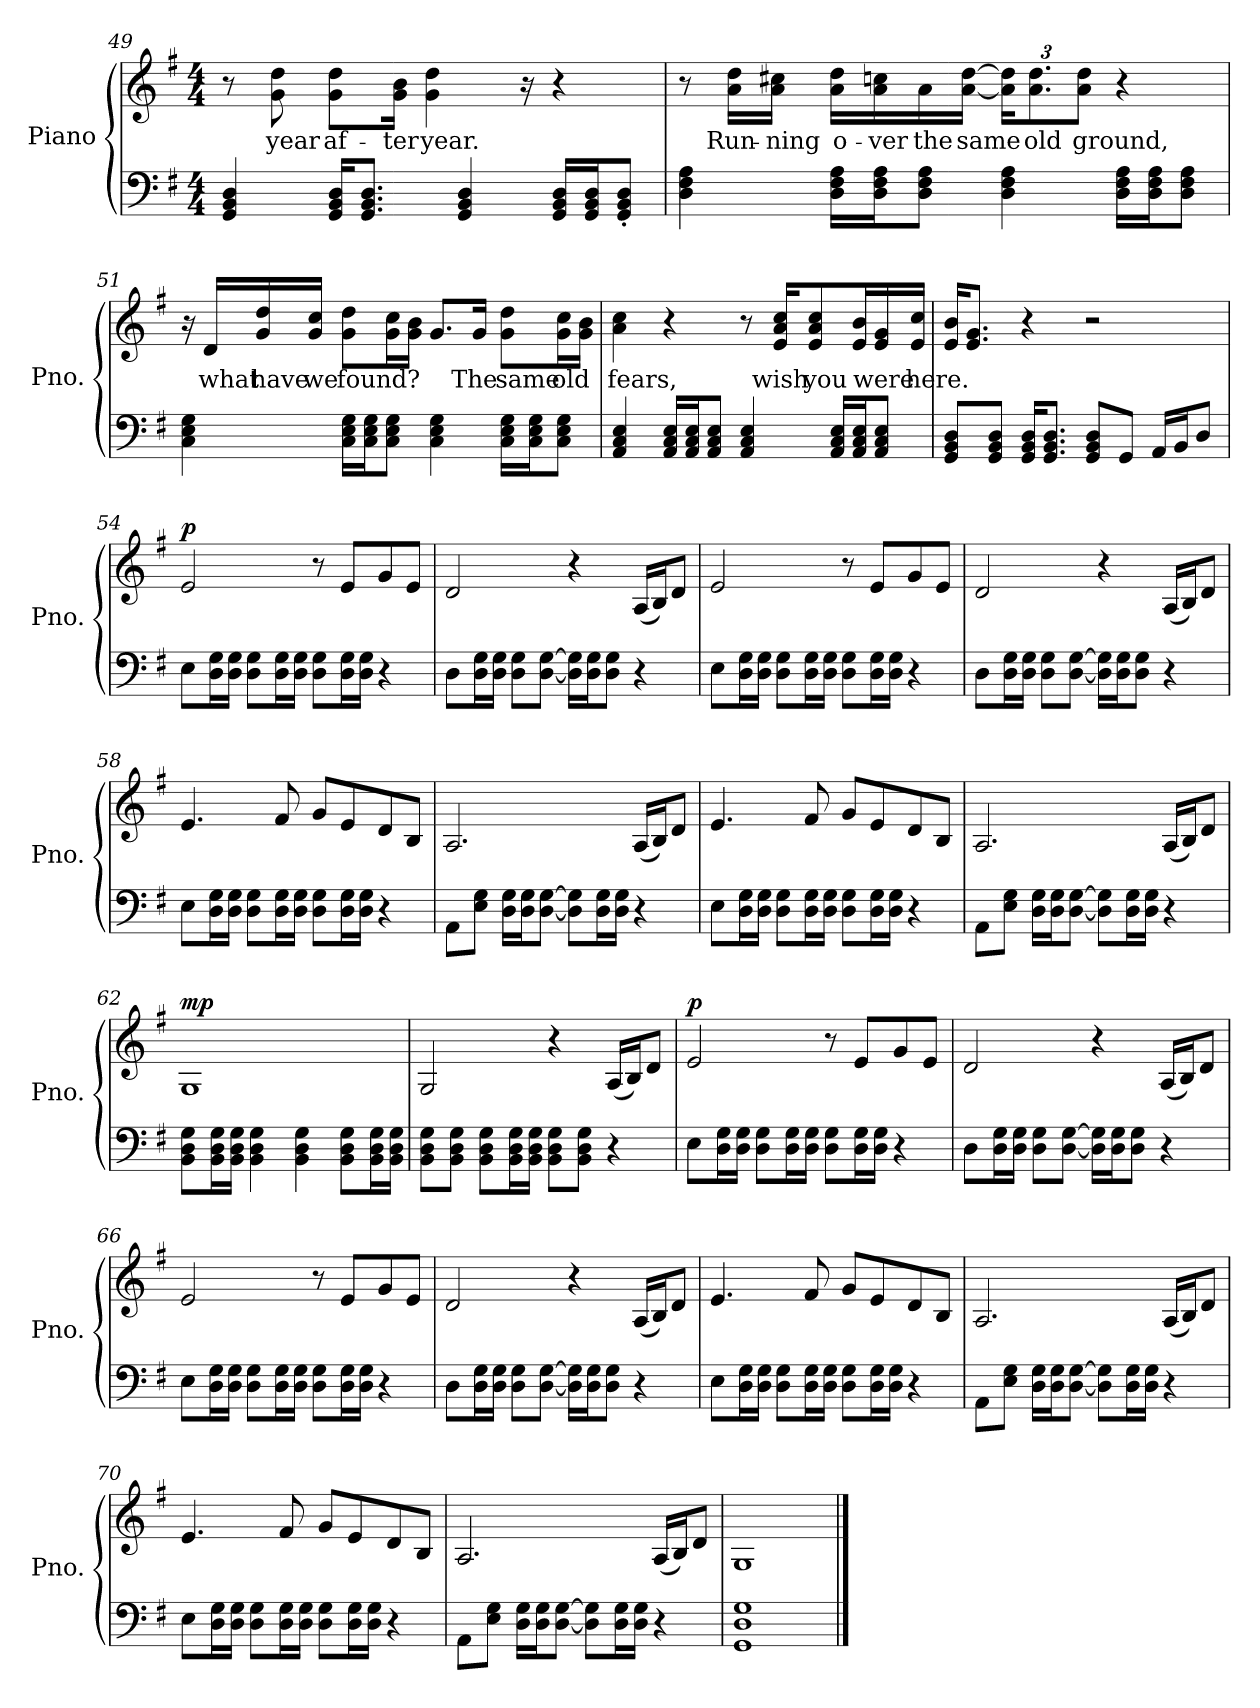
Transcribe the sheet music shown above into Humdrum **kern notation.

**kern	**kern	**text	**dynam
*part1	*part1	*part1	*part1
*staff2	*staff1	*staff1	*staff1/2
*I"Piano	*	*	*
*I'Pno.	*	*	*
*clefF4	*clefG2	*	*
*k[f#]	*k[f#]	*	*
*M4/4	*M4/4	*	*
=49	=49	=49	=49
4GG/ 4BB/ 4D/	8r	.	.
!	!	!LO:LY:b	!
.	8g\ 8dd\	year	.
!	!	!LO:LY:b	!
16GG/ 16BB/ 16D/KL	8g\ 8dd\L	af-	.
8.GG/ 8.BB/ 8.D/J	.	.	.
!	!	!LO:LY:b	!
.	16g\ 16b\Jk	-ter	.
!	!	!LO:LY:b	!
.	4g\ 4dd\	year.	.
4GG/ 4BB/ 4D/	.	.	.
.	16r	.	.
16GG/ 16BB/ 16D/LL	4r	.	.
16GG/ 16BB/ 16D/J	.	.	.
8GG/' 8BB/' 8D/'J	.	.	.
!!LO:LB:g=z
=50	=50	=50	=50
4D\ 4F#\ 4A\	8r	.	.
!	!	!LO:LY:b	!
.	16a\ 16dd\LL	Run-	.
!	!	!LO:LY:b	!
.	16a\ 16cc#X\JJ	-ning	.
!	!	!LO:LY:b	!
16D\ 16F#\ 16A\LL	16a\ 16dd\LL	o-	.
!	!	!LO:LY:b	!
16D\ 16F#\ 16A\J	16a\ 16ccn\	-ver	.
!	!	!LO:LY:b	!
8D\ 8F#\ 8A\J	16a\	the	.
!	!	!LO:LY:b	!
.	[16a\ [16dd\JJ	same	.
*	*Xbrackettup	*	*
4D\ 4F#\ 4A\	24a\] 24dd\]KL	.	.
!	!	!LO:LY:b	!
.	12.a\ 12.dd\	old	.
!	!	!LO:LY:b	!
.	12a\ 12dd\J	ground,	.
16D\ 16F#\ 16A\LL	4r	.	.
16D\ 16F#\ 16A\J	.	.	.
8D\ 8F#\ 8A\J	.	.	.
=51	=51	=51	=51
4C\ 4E\ 4G\	16r	.	.
!	!	!LO:LY:b	!
.	16d/LL	what	.
!	!	!LO:LY:b	!
.	16g/ 16dd/	have	.
!	!	!LO:LY:b	!
.	16g/ 16cc/JJ	we	.
!	!	!LO:LY:b	!
16C\ 16E\ 16G\LL	8g\ 8dd\L	found?	.
16C\ 16E\ 16G\J	.	.	.
8C\ 8E\ 8G\J	16g\ 16cc\L	.	.
.	16g\ 16b\JJ	.	.
4C\ 4E\ 4G\	8.g/L	.	.
!	!	!LO:LY:b	!
.	16g/Jk	The	.
!	!	!LO:LY:b	!
16C\ 16E\ 16G\LL	8g\ 8dd\L	same	.
16C\ 16E\ 16G\J	.	.	.
!	!	!LO:LY:b	!
8C\ 8E\ 8G\J	16g\ 16cc\L	old	.
.	16g\ 16b\JJ	.	.
!!LO:LB:g=z
=52	=52	=52	=52
!	!	!LO:LY:b	!
4AA/ 4C/ 4E/	4a\ 4cc\	fears,	.
16AA/ 16C/ 16E/LL	4r	.	.
16AA/ 16C/ 16E/J	.	.	.
8AA/ 8C/ 8E/J	.	.	.
4AA/ 4C/ 4E/	8r	.	.
!	!	!LO:LY:b	!
.	16e/ 16a/ 16cc/KL	wish	.
!	!	!LO:LY:b	!
.	8e/ 8a/ 8cc/	you	.
16AA/ 16C/ 16E/LL	.	.	.
16AA/ 16C/ 16E/J	16e/ 16b/L	.	.
!	!	!LO:LY:b	!
8AA/ 8C/ 8E/J	16e/ 16g/	were	.
!	!	!LO:LY:b	!
.	16e/ 16cc/JJ	here.	.
=53	=53	=53	=53
8GG/ 8BB/ 8D/L	16e/ 16b/KL	.	.
.	8.e/ 8.g/J	.	.
8GG/ 8BB/ 8D/J	.	.	.
16GG/ 16BB/ 16D/KL	4r	.	.
8.GG/ 8.BB/ 8.D/J	.	.	.
8GG/ 8BB/ 8D/L	2r	.	.
8GG/J	.	.	.
16AA/LL	.	.	.
16BB/J	.	.	.
8D/J	.	.	.
=54	=54	=54	=54
!	!	!	!LO:DY:b
8E\L	2e/	.	p
16D\ 16G\L	.	.	.
16D\ 16G\JJ	.	.	.
8D\ 8G\L	.	.	.
16D\ 16G\L	.	.	.
16D\ 16G\JJ	.	.	.
8D\ 8G\L	8r	.	.
16D\ 16G\L	8e/L	.	.
16D\ 16G\JJ	.	.	.
4r	8g/	.	.
.	8e/J	.	.
!!LO:LB:g=z
=55	=55	=55	=55
8D\L	2d/	.	.
16D\ 16G\L	.	.	.
16D\ 16G\JJ	.	.	.
8D\ 8G\L	.	.	.
[8D\ [8G\J	.	.	.
16D\] 16G\]LL	4r	.	.
16D\ 16G\J	.	.	.
8D\ 8G\J	.	.	.
4r	(<16A/LL	.	.
.	16B/J)	.	.
.	8d/J	.	.
=56	=56	=56	=56
8E\L	2e/	.	.
16D\ 16G\L	.	.	.
16D\ 16G\JJ	.	.	.
8D\ 8G\L	.	.	.
16D\ 16G\L	.	.	.
16D\ 16G\JJ	.	.	.
8D\ 8G\L	8r	.	.
16D\ 16G\L	8e/L	.	.
16D\ 16G\JJ	.	.	.
4r	8g/	.	.
.	8e/J	.	.
=57	=57	=57	=57
8D\L	2d/	.	.
16D\ 16G\L	.	.	.
16D\ 16G\JJ	.	.	.
8D\ 8G\L	.	.	.
[8D\ [8G\J	.	.	.
16D\] 16G\]LL	4r	.	.
16D\ 16G\J	.	.	.
8D\ 8G\J	.	.	.
4r	(<16A/LL	.	.
.	16B/J)	.	.
.	8d/J	.	.
=58	=58	=58	=58
8E\L	4.e/	.	.
16D\ 16G\L	.	.	.
16D\ 16G\JJ	.	.	.
8D\ 8G\L	.	.	.
16D\ 16G\L	8f#/	.	.
16D\ 16G\JJ	.	.	.
8D\ 8G\L	8g/L	.	.
16D\ 16G\L	8e/	.	.
16D\ 16G\JJ	.	.	.
4r	8d/	.	.
.	8B/J	.	.
!!LO:PB:g=z
=59	=59	=59	=59
8AA\L	2.A/	.	.
8E\ 8G\J	.	.	.
16D\ 16G\LL	.	.	.
16D\ 16G\J	.	.	.
[8D\ [8G\J	.	.	.
8D\] 8G\]L	.	.	.
16D\ 16G\L	.	.	.
16D\ 16G\JJ	.	.	.
4r	(<16A/LL	.	.
.	16B/J)	.	.
.	8d/J	.	.
=60	=60	=60	=60
8E\L	4.e/	.	.
16D\ 16G\L	.	.	.
16D\ 16G\JJ	.	.	.
8D\ 8G\L	.	.	.
16D\ 16G\L	8f#/	.	.
16D\ 16G\JJ	.	.	.
8D\ 8G\L	8g/L	.	.
16D\ 16G\L	8e/	.	.
16D\ 16G\JJ	.	.	.
4r	8d/	.	.
.	8B/J	.	.
=61	=61	=61	=61
8AA\L	2.A/	.	.
8E\ 8G\J	.	.	.
16D\ 16G\LL	.	.	.
16D\ 16G\J	.	.	.
[8D\ [8G\J	.	.	.
8D\] 8G\]L	.	.	.
16D\ 16G\L	.	.	.
16D\ 16G\JJ	.	.	.
4r	(<16A/LL	.	.
.	16B/J)	.	.
.	8d/J	.	.
=62	=62	=62	=62
!	!	!	!LO:DY:b
8BB\ 8D\ 8G\L	1G	.	mp
16BB\ 16D\ 16G\L	.	.	.
16BB\ 16D\ 16G\JJ	.	.	.
4BB\ 4D\ 4G\	.	.	.
4BB\ 4D\ 4G\	.	.	.
8BB\ 8D\ 8G\L	.	.	.
16BB\ 16D\ 16G\L	.	.	.
16BB\ 16D\ 16G\JJ	.	.	.
!!LO:LB:g=z
=63	=63	=63	=63
8BB\ 8D\ 8G\L	2G/	.	.
8BB\ 8D\ 8G\J	.	.	.
8BB\ 8D\ 8G\L	.	.	.
16BB\ 16D\ 16G\L	.	.	.
16BB\ 16D\ 16G\JJ	.	.	.
8BB\ 8D\ 8G\L	4r	.	.
8BB\ 8D\ 8G\J	.	.	.
4r	(<16A/LL	.	.
.	16B/J)	.	.
.	8d/J	.	.
=64	=64	=64	=64
!	!	!	!LO:DY:b
8E\L	2e/	.	p
16D\ 16G\L	.	.	.
16D\ 16G\JJ	.	.	.
8D\ 8G\L	.	.	.
16D\ 16G\L	.	.	.
16D\ 16G\JJ	.	.	.
8D\ 8G\L	8r	.	.
16D\ 16G\L	8e/L	.	.
16D\ 16G\JJ	.	.	.
4r	8g/	.	.
.	8e/J	.	.
=65	=65	=65	=65
8D\L	2d/	.	.
16D\ 16G\L	.	.	.
16D\ 16G\JJ	.	.	.
8D\ 8G\L	.	.	.
[8D\ [8G\J	.	.	.
16D\] 16G\]LL	4r	.	.
16D\ 16G\J	.	.	.
8D\ 8G\J	.	.	.
4r	(<16A/LL	.	.
.	16B/J)	.	.
.	8d/J	.	.
=66	=66	=66	=66
8E\L	2e/	.	.
16D\ 16G\L	.	.	.
16D\ 16G\JJ	.	.	.
8D\ 8G\L	.	.	.
16D\ 16G\L	.	.	.
16D\ 16G\JJ	.	.	.
8D\ 8G\L	8r	.	.
16D\ 16G\L	8e/L	.	.
16D\ 16G\JJ	.	.	.
4r	8g/	.	.
.	8e/J	.	.
!!LO:LB:g=z
=67	=67	=67	=67
8D\L	2d/	.	.
16D\ 16G\L	.	.	.
16D\ 16G\JJ	.	.	.
8D\ 8G\L	.	.	.
[8D\ [8G\J	.	.	.
16D\] 16G\]LL	4r	.	.
16D\ 16G\J	.	.	.
8D\ 8G\J	.	.	.
4r	(<16A/LL	.	.
.	16B/J)	.	.
.	8d/J	.	.
=68	=68	=68	=68
8E\L	4.e/	.	.
16D\ 16G\L	.	.	.
16D\ 16G\JJ	.	.	.
8D\ 8G\L	.	.	.
16D\ 16G\L	8f#/	.	.
16D\ 16G\JJ	.	.	.
8D\ 8G\L	8g/L	.	.
16D\ 16G\L	8e/	.	.
16D\ 16G\JJ	.	.	.
4r	8d/	.	.
.	8B/J	.	.
=69	=69	=69	=69
8AA\L	2.A/	.	.
8E\ 8G\J	.	.	.
16D\ 16G\LL	.	.	.
16D\ 16G\J	.	.	.
[8D\ [8G\J	.	.	.
8D\] 8G\]L	.	.	.
16D\ 16G\L	.	.	.
16D\ 16G\JJ	.	.	.
4r	(<16A/LL	.	.
.	16B/J)	.	.
.	8d/J	.	.
!!LO:LB:g=z
=70	=70	=70	=70
8E\L	4.e/	.	.
16D\ 16G\L	.	.	.
16D\ 16G\JJ	.	.	.
8D\ 8G\L	.	.	.
16D\ 16G\L	8f#/	.	.
16D\ 16G\JJ	.	.	.
8D\ 8G\L	8g/L	.	.
16D\ 16G\L	8e/	.	.
16D\ 16G\JJ	.	.	.
4r	8d/	.	.
.	8B/J	.	.
=71	=71	=71	=71
8AA\L	2.A/	.	.
8E\ 8G\J	.	.	.
16D\ 16G\LL	.	.	.
16D\ 16G\J	.	.	.
[8D\ [8G\J	.	.	.
8D\] 8G\]L	.	.	.
16D\ 16G\L	.	.	.
16D\ 16G\JJ	.	.	.
4r	(<16A/LL	.	.
.	16B/J)	.	.
.	8d/J	.	.
=72	=72	=72	=72
1GG 1D 1G	1G	.	.
==	==	==	==
*-	*-	*-	*-
